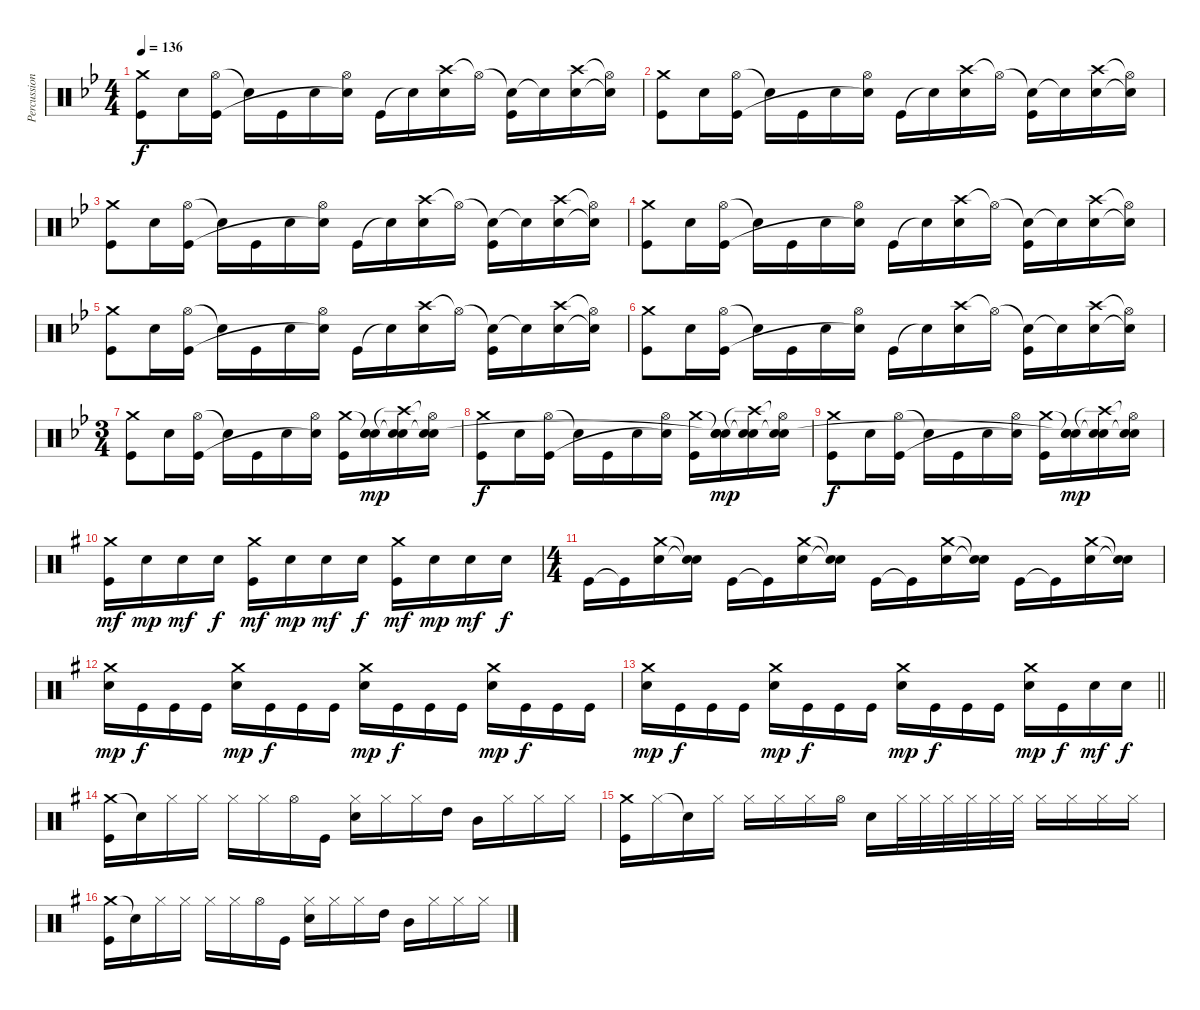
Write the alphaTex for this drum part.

\track ("Percussions" "Percussion") {instrument percussion}
\staff {score}
\articulation defaults
\ts (4 4)
\tempo 136
\clef neutral
\ks bb
("Crash medium (hit)" "Kick (hit)").8{dy f} "Electric Snare (hit)".16 ("Hi-Hat (open)" "Kick (hit)").16 "Snare (hit)"{t}.16 "Kick (hit)".16 "Electric Snare (hit)".16 ("Hi-Hat (open)" "Snare (hit)"{t}).16 "Kick (hit)".16 "Snare (hit)"{t}.16 ("Crash high (hit)" "Electric Snare (hit)").16 "Hi-Hat (open)"{t}.16 ("Snare (hit)"{t} "Kick (hit)").16 "Snare (hit)"{t}.16 ("Crash high (hit)" "Electric Snare (hit)").16 ("Hi-Hat (open)"{t} "Snare (hit)"{t}).16 |
("Crash medium (hit)" "Kick (hit)").8 "Electric Snare (hit)".16 ("Hi-Hat (open)" "Kick (hit)").16 "Snare (hit)"{t}.16 "Kick (hit)".16 "Electric Snare (hit)".16 ("Hi-Hat (open)" "Snare (hit)"{t}).16 "Kick (hit)".16 "Snare (hit)"{t}.16 ("Crash high (hit)" "Electric Snare (hit)").16 "Hi-Hat (open)"{t}.16 ("Snare (hit)"{t} "Kick (hit)").16 "Snare (hit)"{t}.16 ("Crash high (hit)" "Electric Snare (hit)").16 ("Hi-Hat (open)"{t} "Snare (hit)"{t}).16 |
("Crash medium (hit)" "Kick (hit)").8 "Electric Snare (hit)".16 ("Hi-Hat (open)" "Kick (hit)").16 "Snare (hit)"{t}.16 "Kick (hit)".16 "Electric Snare (hit)".16 ("Hi-Hat (open)" "Snare (hit)"{t}).16 "Kick (hit)".16 "Snare (hit)"{t}.16 ("Crash high (hit)" "Electric Snare (hit)").16 "Hi-Hat (open)"{t}.16 ("Snare (hit)"{t} "Kick (hit)").16 "Snare (hit)"{t}.16 ("Crash high (hit)" "Electric Snare (hit)").16 ("Hi-Hat (open)"{t} "Snare (hit)"{t}).16 |
("Crash medium (hit)" "Kick (hit)").8 "Electric Snare (hit)".16 ("Hi-Hat (open)" "Kick (hit)").16 "Snare (hit)"{t}.16 "Kick (hit)".16 "Electric Snare (hit)".16 ("Hi-Hat (open)" "Snare (hit)"{t}).16 "Kick (hit)".16 "Snare (hit)"{t}.16 ("Crash high (hit)" "Electric Snare (hit)").16 "Hi-Hat (open)"{t}.16 ("Snare (hit)"{t} "Kick (hit)").16 "Snare (hit)"{t}.16 ("Crash high (hit)" "Electric Snare (hit)").16 ("Hi-Hat (open)"{t} "Snare (hit)"{t}).16 |
("Crash medium (hit)" "Kick (hit)").8 "Electric Snare (hit)".16 ("Hi-Hat (open)" "Kick (hit)").16 "Snare (hit)"{t}.16 "Kick (hit)".16 "Electric Snare (hit)".16 ("Hi-Hat (open)" "Snare (hit)"{t}).16 "Kick (hit)".16 "Snare (hit)"{t}.16 ("Crash high (hit)" "Electric Snare (hit)").16 "Hi-Hat (open)"{t}.16 ("Snare (hit)"{t} "Kick (hit)").16 "Snare (hit)"{t}.16 ("Crash high (hit)" "Electric Snare (hit)").16 ("Hi-Hat (open)"{t} "Snare (hit)"{t}).16 |
("Crash medium (hit)" "Kick (hit)").8 "Electric Snare (hit)".16 ("Hi-Hat (open)" "Kick (hit)").16 "Snare (hit)"{t}.16 "Kick (hit)".16 "Electric Snare (hit)".16 ("Hi-Hat (open)" "Snare (hit)"{t}).16 "Kick (hit)".16 "Snare (hit)"{t}.16 ("Crash high (hit)" "Electric Snare (hit)").16 "Hi-Hat (open)"{t}.16 ("Snare (hit)"{t} "Kick (hit)").16 "Snare (hit)"{t}.16 ("Crash high (hit)" "Electric Snare (hit)").16 ("Hi-Hat (open)"{t} "Snare (hit)"{t}).16 |
\ts (3 4)
("Crash medium (hit)" "Kick (hit)").8 "Electric Snare (hit)".16 ("Hi-Hat (open)" "Kick (hit)").16 "Snare (hit)"{t}.16 "Kick (hit)".16 "Electric Snare (hit)".16 ("Hi-Hat (open)" "Snare (hit)"{t}).16 ("Crash medium (hit)" "Kick (hit)").16 ("Snare (hit)"{t} "Electric Snare (hit)" "Snare (hit)").16{dy mp} ("Crash high (hit)"{t} "Electric Snare (hit)" "Snare (hit)"{t}).16 ("Hi-Hat (open)"{t} "Electric Snare (hit)" "Snare (hit)"{t}).16 |
("Crash medium (hit)" "Kick (hit)").8{dy f} "Electric Snare (hit)".16 ("Hi-Hat (open)" "Kick (hit)").16 "Snare (hit)"{t}.16 "Kick (hit)".16 "Electric Snare (hit)".16 ("Hi-Hat (open)" "Snare (hit)"{t}).16 ("Crash medium (hit)" "Kick (hit)").16 ("Snare (hit)"{t} "Electric Snare (hit)" "Snare (hit)"{t}).16{dy mp} ("Crash high (hit)"{t} "Electric Snare (hit)" "Snare (hit)"{t}).16 ("Hi-Hat (open)"{t} "Electric Snare (hit)" "Snare (hit)"{t}).16 |
("Crash medium (hit)" "Kick (hit)").8{dy f} "Electric Snare (hit)".16 ("Hi-Hat (open)" "Kick (hit)").16 "Snare (hit)"{t}.16 "Kick (hit)".16 "Electric Snare (hit)".16 ("Hi-Hat (open)" "Snare (hit)"{t}).16 ("Crash medium (hit)" "Kick (hit)").16 ("Snare (hit)"{t} "Electric Snare (hit)" "Snare (hit)"{t}).16{dy mp} ("Crash high (hit)"{t} "Electric Snare (hit)" "Snare (hit)"{t}).16 ("Hi-Hat (open)"{t} "Electric Snare (hit)" "Snare (hit)"{t}).16 |
\ks g
("Crash medium (hit)" "Kick (hit)").16{dy mf} "Electric Snare (hit)".16{dy mp} "Electric Snare (hit)".16{dy mf} "Electric Snare (hit)".16{dy f} ("Crash medium (hit)" "Kick (hit)").16{dy mf} "Electric Snare (hit)".16{dy mp} "Electric Snare (hit)".16{dy mf} "Electric Snare (hit)".16{dy f} ("Crash medium (hit)" "Kick (hit)").16{dy mf} "Electric Snare (hit)".16{dy mp} "Electric Snare (hit)".16{dy mf} "Electric Snare (hit)".16{dy f} |
\ts (4 4)
"Kick (hit)".16 "Kick (hit)"{t}.16 ("Crash medium (hit)" "Electric Snare (hit)").16 ("Snare (hit)"{t} "Snare (hit)"{t}).16 "Kick (hit)".16 "Kick (hit)"{t}.16 ("Crash medium (hit)" "Electric Snare (hit)").16 ("Snare (hit)"{t} "Snare (hit)"{t}).16 "Kick (hit)".16 "Kick (hit)"{t}.16 ("Crash medium (hit)" "Electric Snare (hit)").16 ("Snare (hit)"{t} "Snare (hit)"{t}).16 "Kick (hit)".16 "Kick (hit)"{t}.16 ("Crash medium (hit)" "Electric Snare (hit)").16 ("Snare (hit)"{t} "Snare (hit)"{t}).16 |
("Crash medium (hit)" "Electric Snare (hit)").16{dy mp} "Kick (hit)".16{dy f} "Kick (hit)".16 "Kick (hit)".16 ("Crash medium (hit)" "Electric Snare (hit)").16{dy mp} "Kick (hit)".16{dy f} "Kick (hit)".16 "Kick (hit)".16 ("Crash medium (hit)" "Electric Snare (hit)").16{dy mp} "Kick (hit)".16{dy f} "Kick (hit)".16 "Kick (hit)".16 ("Crash medium (hit)" "Electric Snare (hit)").16{dy mp} "Kick (hit)".16{dy f} "Kick (hit)".16 "Kick (hit)".16 |
\barLineRight lightlight
("Crash medium (hit)" "Electric Snare (hit)").16{dy mp} "Kick (hit)".16{dy f} "Kick (hit)".16 "Kick (hit)".16 ("Crash medium (hit)" "Electric Snare (hit)").16{dy mp} "Kick (hit)".16{dy f} "Kick (hit)".16 "Kick (hit)".16 ("Crash medium (hit)" "Electric Snare (hit)").16{dy mp} "Kick (hit)".16{dy f} "Kick (hit)".16 "Kick (hit)".16 ("Crash medium (hit)" "Electric Snare (hit)").16{dy mp} "Kick (hit)".16{dy f} "Electric Snare (hit)".16{dy mf} "Electric Snare (hit)".16{dy f} |
("Crash medium (hit)" "Kick (hit)").16 "Snare (hit)"{t}.16 "Hi-Hat (closed)".16 "Hi-Hat (closed)".16 "Hi-Hat (closed)".16 "Hi-Hat (closed)".16 "Hi-Hat (open)".16 "Kick (hit)".16 ("Electric Snare (hit)" "Hi-Hat (closed)").16 "Hi-Hat (closed)".16 "Hi-Hat (closed)".16 "High Tom (hit)".16 "Mid Tom (hit)".16 "Hi-Hat (closed)".16 "Hi-Hat (closed)".16 "Hi-Hat (closed)".16 |
("Crash medium (hit)" "Kick (hit)").16 "Hi-Hat (closed)".16 "Snare (hit)"{t}.16 "Hi-Hat (closed)".16 "Hi-Hat (closed)".16 "Hi-Hat (closed)".16 "Hi-Hat (closed)".16 "Hi-Hat (open)".16 "Electric Snare (hit)".16 "Hi-Hat (closed)".32 "Hi-Hat (closed)".32 "Hi-Hat (closed)".32 "Hi-Hat (closed)".32 "Hi-Hat (closed)".32 "Hi-Hat (closed)".32 "Hi-Hat (closed)".16 "Hi-Hat (closed)".16 "Hi-Hat (closed)".16 "Hi-Hat (closed)".16 |
("Crash medium (hit)" "Kick (hit)").16 "Snare (hit)"{t}.16 "Hi-Hat (closed)".16 "Hi-Hat (closed)".16 "Hi-Hat (closed)".16 "Hi-Hat (closed)".16 "Hi-Hat (open)".16 "Kick (hit)".16 ("Electric Snare (hit)" "Hi-Hat (closed)").16 "Hi-Hat (closed)".16 "Hi-Hat (closed)".16 "High Tom (hit)".16 "Mid Tom (hit)".16 "Hi-Hat (closed)".16 "Hi-Hat (closed)".16 "Hi-Hat (closed)".16
